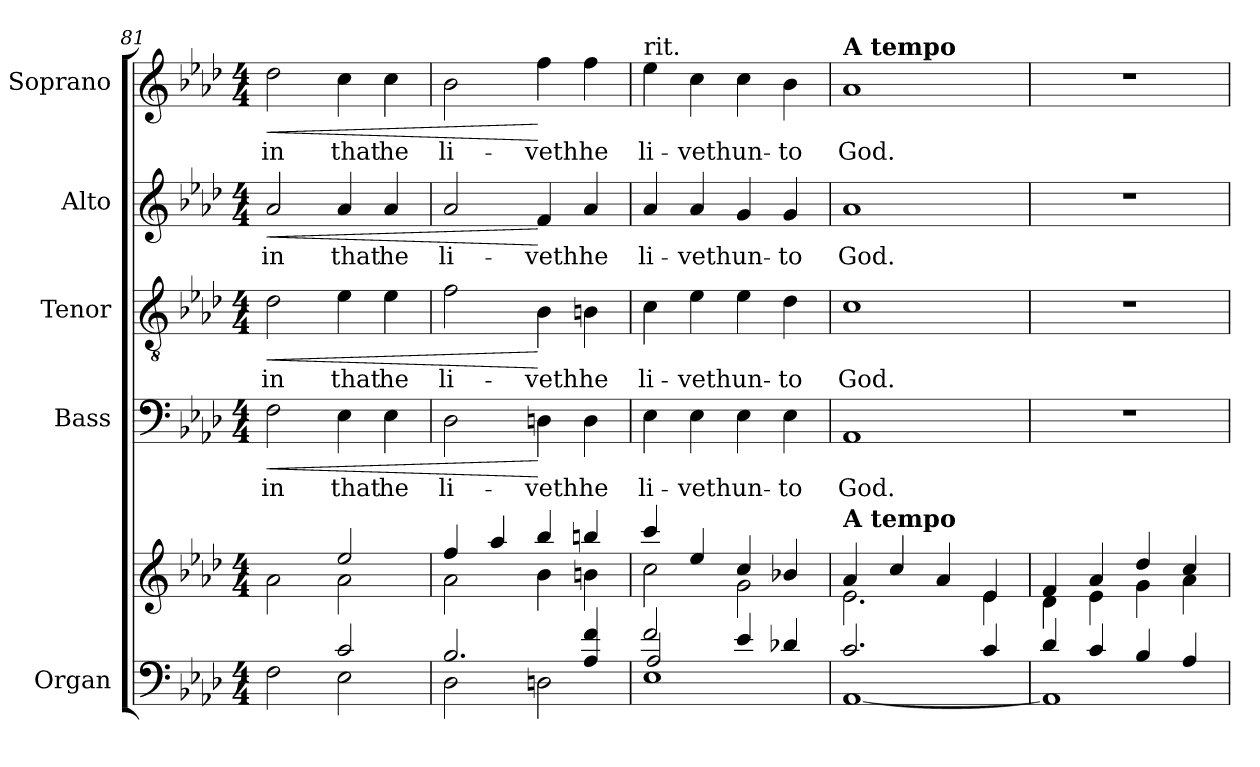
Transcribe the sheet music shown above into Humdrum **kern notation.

**kern	**kern	**kern	**text	**dynam	**kern	**text	**dynam	**kern	**text	**dynam	**kern	**text	**dynam
*part5	*part5	*part4	*part4	*part4	*part3	*part3	*part3	*part2	*part2	*part2	*part1	*part1	*part1
*staff6	*staff5	*staff4	*staff4	*staff4	*staff3	*staff3	*staff3	*staff2	*staff2	*staff2	*staff1	*staff1	*staff1
*I"Organ	*	*I"Bass	*	*	*I"Tenor	*	*	*I"Alto	*	*	*I"Soprano	*	*
*I'Org.	*	*I'B.	*	*	*I'T.	*	*	*I'A.	*	*	*I'S.	*	*
*clefF4	*clefG2	*clefF4	*	*	*clefGv2	*	*	*clefG2	*	*	*clefG2	*	*
*	*	*	*	*	*ITrd7c12	*	*	*	*	*	*	*	*
*k[b-e-a-d-]	*k[b-e-a-d-]	*k[b-e-a-d-]	*	*	*k[b-e-a-d-]	*	*	*k[b-e-a-d-]	*	*	*k[b-e-a-d-]	*	*
*A-:	*A-:	*A-:	*	*	*A-:	*	*	*A-:	*	*	*A-:	*	*
*M4/4	*M4/4	*M4/4	*	*	*M4/4	*	*	*M4/4	*	*	*M4/4	*	*
=81	=81	=81	=81	=81	=81	=81	=81	=81	=81	=81	=81	=81	=81
*^	*^	*	*	*	*	*	*	*	*	*	*	*	*
!	!	!	!	!	!LO:LY:b:color=#000000	!LO:HP:b	!	!	!	!	!	!	!	!	!
!	!	!	!	!	!	!	!	!LO:LY:b:color=#000000	!LO:HP:b	!	!	!	!	!	!
!	!	!	!	!	!	!	!	!	!	!	!LO:LY:b:color=#000000	!LO:HP:b	!	!	!
!	!	!	!	!	!	!	!	!	!	!	!	!	!	!LO:LY:b:color=#000000	!LO:HP:b
2ryy	2Fi\	2ryy	2a-i\	2Fi\	in	<	2D-i\	in	<	2a-i/	in	<	2dd-i\	in	<
!	!	!	!	!	!LO:LY:b:color=#000000	!	!	!	!	!	!	!	!	!	!
!	!	!	!	!	!	!	!	!LO:LY:b:color=#000000	!	!	!	!	!	!	!
!	!	!	!	!	!	!	!	!	!	!	!LO:LY:b:color=#000000	!	!	!	!
!	!	!	!	!	!	!	!	!	!	!	!	!	!	!LO:LY:b:color=#000000	!
2ci/	2E-i\	2ee-i/	2a-i\	4E-i\	that	.	4E-i\	that	.	4a-i/	that	.	4cci\	that	.
!	!	!	!	!	!LO:LY:b:color=#000000	!	!	!	!	!	!	!	!	!	!
!	!	!	!	!	!	!	!	!LO:LY:b:color=#000000	!	!	!	!	!	!	!
!	!	!	!	!	!	!	!	!	!	!	!LO:LY:b:color=#000000	!	!	!	!
!	!	!	!	!	!	!	!	!	!	!	!	!	!	!LO:LY:b:color=#000000	!
.	.	.	.	4E-i\	he	.	4E-i\	he	.	4a-i/	he	.	4cci\	he	.
=82	=82	=82	=82	=82	=82	=82	=82	=82	=82	=82	=82	=82	=82	=82	=82
!	!	!	!	!	!LO:LY:b:color=#000000	!	!	!	!	!	!	!	!	!	!
!	!	!	!	!	!	!	!	!LO:LY:b:color=#000000	!	!	!	!	!	!	!
!	!	!	!	!	!	!	!	!	!	!	!LO:LY:b:color=#000000	!	!	!	!
!	!	!	!	!	!	!	!	!	!	!	!	!	!	!LO:LY:b:color=#000000	!
2.B-i/	2D-i\	4ffi/	2a-i\	2D-i\	li-	.	2Fi\	li-	.	2a-i/	li-	.	2b-i\	li-	.
.	.	4aa-i/	.	.	.	.	.	.	.	.	.	.	.	.	.
!	!	!	!	!	!LO:LY:b:color=#000000	!	!	!	!	!	!	!	!	!	!
!	!	!	!	!	!	!	!	!LO:LY:b:color=#000000	!	!	!	!	!	!	!
!	!	!	!	!	!	!	!	!	!	!	!LO:LY:b:color=#000000	!	!	!	!
!	!	!	!	!	!	!	!	!	!	!	!	!	!	!LO:LY:b:color=#000000	!
.	2Dni\	4bb-i/	4b-i\	4Dni\	-veth	[	4BB-i\	-veth	[	4fi/	-veth	[	4ffi\	-veth	[
!	!	!	!	!	!LO:LY:b:color=#000000	!	!	!	!	!	!	!	!	!	!
!	!	!	!	!	!	!	!	!LO:LY:b:color=#000000	!	!	!	!	!	!	!
!	!	!	!	!	!	!	!	!	!	!	!LO:LY:b:color=#000000	!	!	!	!
!	!	!	!	!	!	!	!	!	!	!	!	!	!	!LO:LY:b:color=#000000	!
4A-i/ 4fi	.	4bbni/	4bni\	4Di\	he	.	4BBni\	he	.	4a-i/	he	.	4ffi\	he	.
=83	=83	=83	=83	=83	=83	=83	=83	=83	=83	=83	=83	=83	=83	=83	=83
*	*^	*	*	*	*	*	*	*	*	*	*	*	*	*	*
!	!	!	!	!	!	!LO:LY:b:color=#000000	!	!	!	!	!	!	!	!	!	!
!	!	!	!	!	!	!	!	!	!LO:LY:b:color=#000000	!	!	!	!	!	!	!
!	!	!	!	!	!	!	!	!	!	!	!	!LO:LY:b:color=#000000	!	!	!	!
!	!	!	!	!	!	!	!	!	!	!	!	!	!	!LO:TX:t=rit.	!	!
!	!	!	!	!	!	!	!	!	!	!	!	!	!	!	!LO:LY:b:color=#000000	!
2fi/	1E-i	2A-i/	4ccci/	2cci\	4E-i\	li-	.	4Ci\	li-	.	4a-i/	li-	.	4ee-i\	li-	.
!	!	!	!	!	!	!LO:LY:b:color=#000000	!	!	!	!	!	!	!	!	!	!
!	!	!	!	!	!	!	!	!	!LO:LY:b:color=#000000	!	!	!	!	!	!	!
!	!	!	!	!	!	!	!	!	!	!	!	!LO:LY:b:color=#000000	!	!	!	!
!	!	!	!	!	!	!	!	!	!	!	!	!	!	!	!LO:LY:b:color=#000000	!
.	.	.	4ee-i/	.	4E-i\	-veth	.	4E-i\	-veth	.	4a-i/	-veth	.	4cci\	-veth	.
!	!	!	!	!	!	!LO:LY:b:color=#000000	!	!	!	!	!	!	!	!	!	!
!	!	!	!	!	!	!	!	!	!LO:LY:b:color=#000000	!	!	!	!	!	!	!
!	!	!	!	!	!	!	!	!	!	!	!	!LO:LY:b:color=#000000	!	!	!	!
!	!	!	!	!	!	!	!	!	!	!	!	!	!	!	!LO:LY:b:color=#000000	!
4e-i/	.	2ryy	4cci/	2gi\	4E-i\	un-	.	4E-i\	un-	.	4gi/	un-	.	4cci\	un-	.
!	!	!	!	!	!	!LO:LY:b:color=#000000	!	!	!	!	!	!	!	!	!	!
!	!	!	!	!	!	!	!	!	!LO:LY:b:color=#000000	!	!	!	!	!	!	!
!	!	!	!	!	!	!	!	!	!	!	!	!LO:LY:b:color=#000000	!	!	!	!
!	!	!	!	!	!	!	!	!	!	!	!	!	!	!	!LO:LY:b:color=#000000	!
4d-Xi/	.	.	4b-Xi/	.	4E-i\	-to	.	4D-i\	-to	.	4gi/	-to	.	4b-i\	-to	.
*	*v	*v	*	*	*	*	*	*	*	*	*	*	*	*	*	*
=84	=84	=84	=84	=84	=84	=84	=84	=84	=84	=84	=84	=84	=84	=84	=84
!	!	!	!	!	!LO:LY:b:color=#000000	!	!	!	!	!	!	!	!	!	!
!	!	!	!	!	!	!	!	!LO:LY:b:color=#000000	!	!	!	!	!	!	!
!	!	!	!	!	!	!	!	!	!	!	!LO:LY:b:color=#000000	!	!	!	!
!	!	!	!	!	!	!	!	!	!	!	!	!	!LO:TX:a:B:t=A tempo	!	!
!	!	!LO:TX:a:B:t=A tempo	!	!	!	!	!	!	!	!	!	!	!	!	!
!	!	!	!	!	!	!	!	!	!	!	!	!	!	!LO:LY:b:color=#000000	!
2.ci/	[<1AA-i	4a-i/	2.e-i\	1AA-i	God.	.	1Ci	God.	.	1a-i	God.	.	1a-i	God.	.
.	.	4cci/	.	.	.	.	.	.	.	.	.	.	.	.	.
.	.	4a-i/	.	.	.	.	.	.	.	.	.	.	.	.	.
4ci/	.	4e-i/	4e-i\	.	.	.	.	.	.	.	.	.	.	.	.
!!LO:LB:g=z
=85	=85	=85	=85	=85	=85	=85	=85	=85	=85	=85	=85	=85	=85	=85	=85
4d-i/	1AA-i]	4fi/	4d-i\	1r	.	.	1r	.	.	1r	.	.	1r	.	.
4ci/	.	4a-i/	4e-i\	.	.	.	.	.	.	.	.	.	.	.	.
4B-i/	.	4dd-i/	4gi\	.	.	.	.	.	.	.	.	.	.	.	.
4A-i/	.	4cci/	4a-i\	.	.	.	.	.	.	.	.	.	.	.	.
*v	*v	*	*	*	*	*	*	*	*	*	*	*	*	*	*
*	*v	*v	*	*	*	*	*	*	*	*	*	*	*	*
=	=	=	=	=	=	=	=	=	=	=	=	=	=
*-	*-	*-	*-	*-	*-	*-	*-	*-	*-	*-	*-	*-	*-
